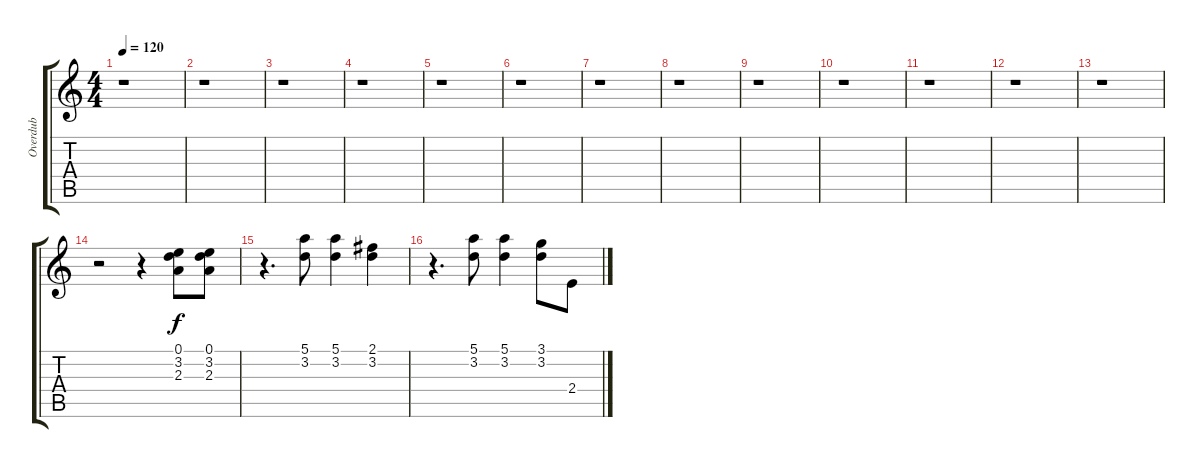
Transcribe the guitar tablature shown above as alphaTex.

\track ("Overdub" "Overdub") {instrument acousticguitarnylon}
\staff {score tabs}
\tuning (E4 B3 G3 D3 A2 E2) {hide}
\ts (4 4)
\tempo 120
\clef g2
\ks c
r.1{dy f} |
r.1 |
r.1 |
r.1 |
r.1 |
r.1 |
r.1 |
r.1 |
r.1 |
r.1 |
r.1 |
r.1 |
r.1 |
r.2 r.4 (0.1 3.2 2.3).8 (0.1 3.2 2.3).8 |
r.4{d} (5.1 3.2).8 (5.1 3.2).4 (2.1 3.2).4 |
r.4{d} (5.1 3.2).8 (5.1 3.2).4 (3.1 3.2).8 2.4.8
